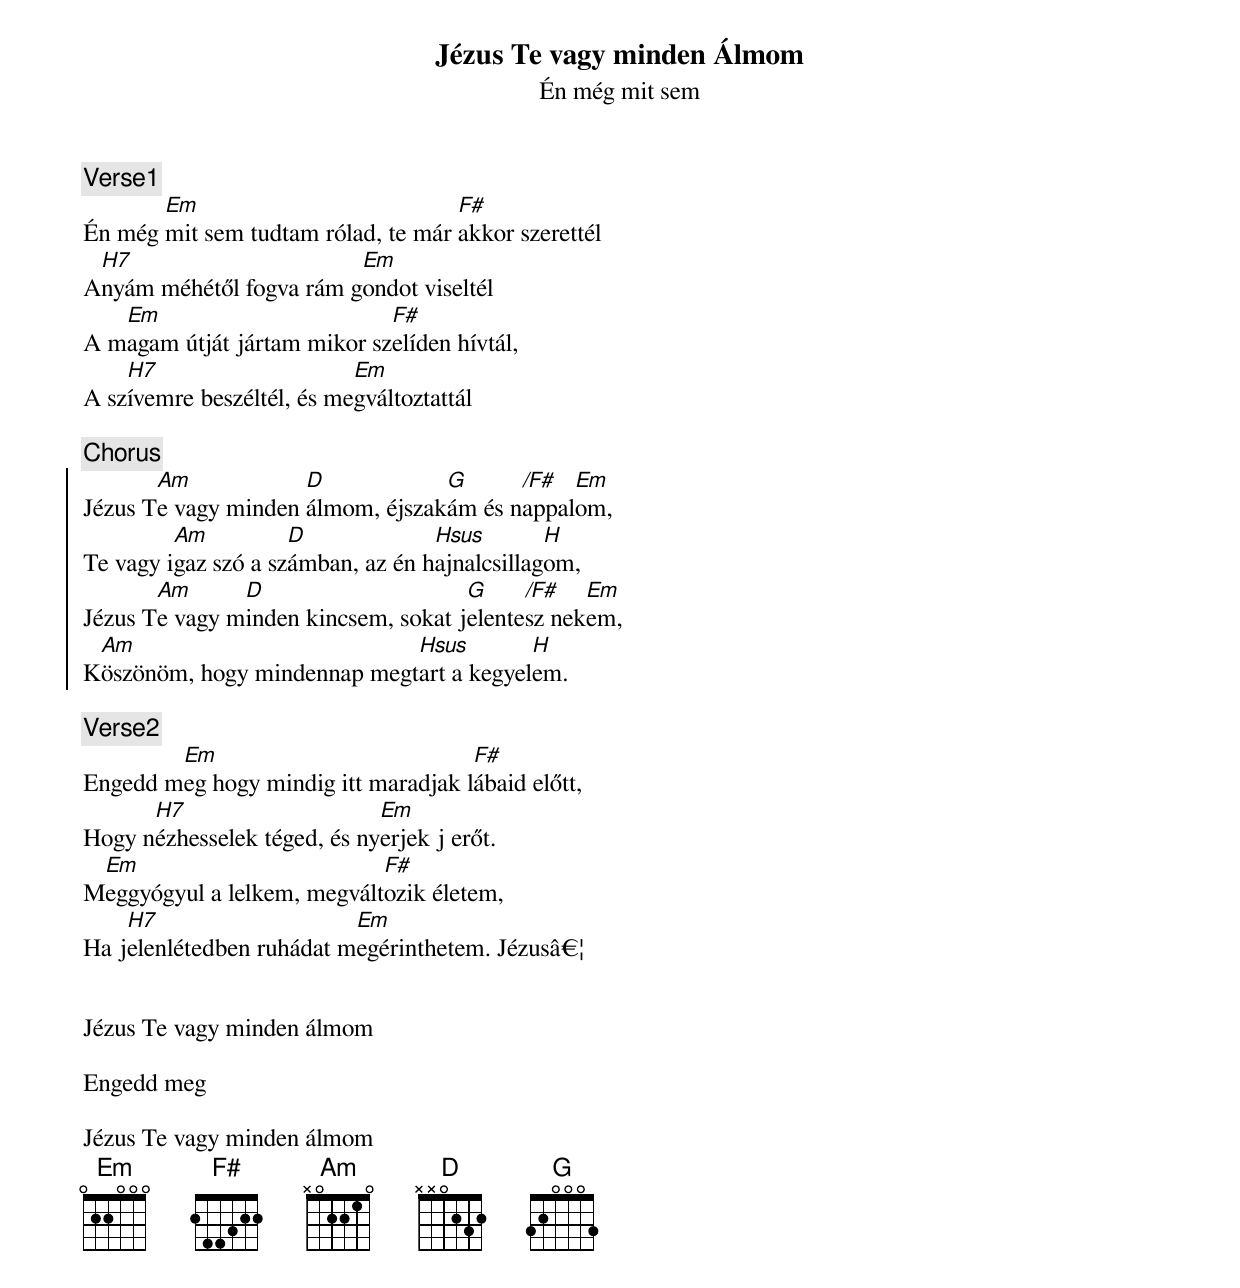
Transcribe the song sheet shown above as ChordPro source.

{title: Jézus Te vagy minden Álmom}
{subtitle: Én még mit sem}


{c:Verse1}
Én még [Em]mit sem tudtam rólad, te már [F#]akkor szerettél
A[H7]nyám méhétől fogva rám g[Em]ondot viseltél
A m[Em]agam útját jártam mikor sz[F#]elíden hívtál,
A sz[H7]ívemre beszéltél, és me[Em]gváltoztattál

{c:Chorus}
{soc}
Jézus T[Am]e vagy minden [D]álmom, éjszak[G]ám és n[/F#]appal[Em]om,
Te vagy i[Am]gaz szó a sz[D]ámban, az én h[Hsus]ajnalcsillag[H]om,
Jézus T[Am]e vagy m[D]inden kincsem, sokat j[G]elente[/F#]sz nek[Em]em,
K[Am]öszönöm, hogy mindennap megt[Hsus]art a kegyel[H]em.
{eoc}

{c:Verse2}
Engedd m[Em]eg hogy mindig itt maradjak l[F#]ábaid előtt,
Hogy n[H7]ézhesselek téged, és ny[Em]erjek j erőt.
M[Em]eggyógyul a lelkem, megvált[F#]ozik életem,
Ha j[H7]elenlétedben ruhádat m[Em]egérinthetem. Jézusâ¦


Jézus Te vagy minden álmom

Engedd meg

Jézus Te vagy minden álmom
